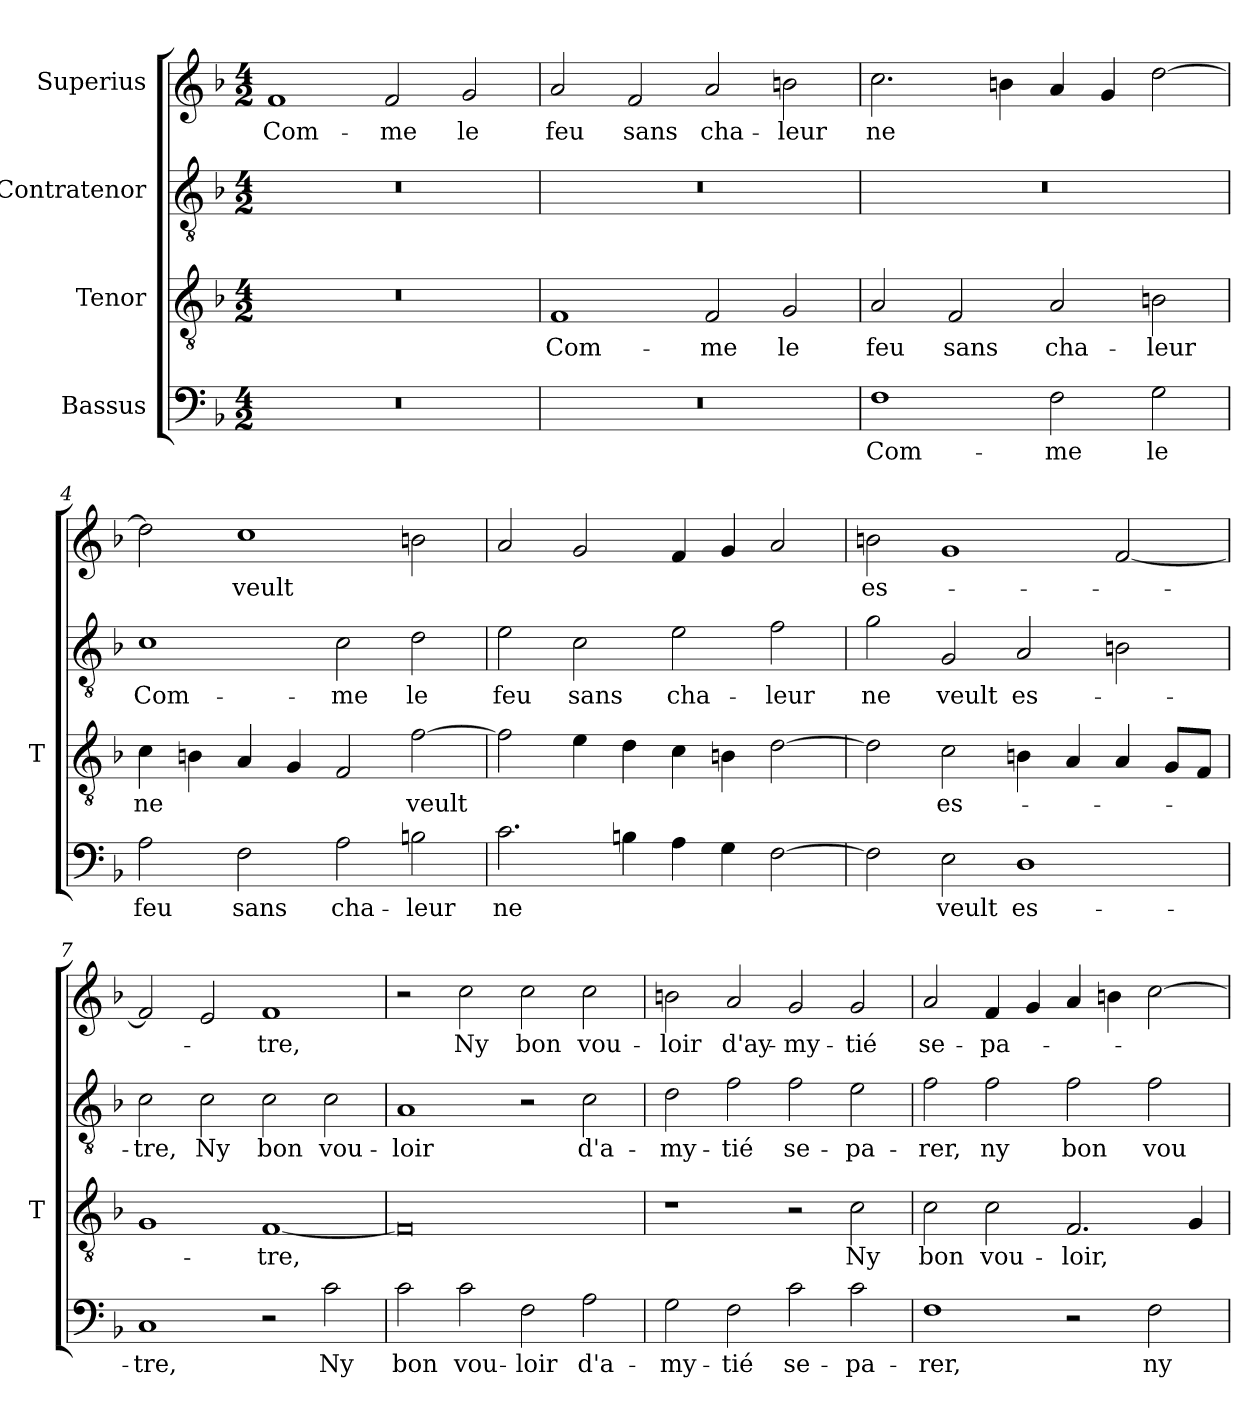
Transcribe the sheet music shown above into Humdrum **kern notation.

**kern	**text	**kern	**text	**kern	**text	**kern	**text
*part4	*part4	*part3	*part3	*part2	*part2	*part1	*part1
*staff4	*staff4	*staff3	*staff3	*staff2	*staff2	*staff1	*staff1
*I"Bassus	*	*I"Tenor	*	*I"Contratenor	*	*I"Superius	*
*	*	*I'T	*	*	*	*	*
*clefF4	*	*clefGv2	*	*clefGv2	*	*clefG2	*
*k[b-]	*	*k[b-]	*	*k[b-]	*	*k[b-]	*
*M4/2	*	*M4/2	*	*M4/2	*	*M4/2	*
=1	=1	=1	=1	=1	=1	=1	=1
0r	.	0r	.	0r	.	1f	Com-
.	.	.	.	.	.	2f	-me
.	.	.	.	.	.	2g	-le
=2	=2	=2	=2	=2	=2	=2	=2
0r	.	1F	Com-	0r	.	2a	-feu
.	.	.	.	.	.	2f	-sans
.	.	2F	-me	.	.	2a	cha-
.	.	2G	-le	.	.	2bn	-leur
=3	=3	=3	=3	=3	=3	=3	=3
1F	Com-	2A	-feu	0r	.	2.cc	-ne
.	.	2F	-sans	.	.	.	.
.	.	.	.	.	.	4bn	.
2F	-me	2A	cha-	.	.	4a	.
.	.	.	.	.	.	4g	.
2G	-le	2Bn	-leur	.	.	[2dd	.
=4	=4	=4	=4	=4	=4	=4	=4
2A	-feu	4c	-ne	1c	Com-	2dd]	.
.	.	4Bn	.	.	.	.	.
2F	-sans	4A	.	.	.	1cc	-veult
.	.	4G	.	.	.	.	.
2A	cha-	2F	.	2c	-me	.	.
2Bn	-leur	[2f	-veult	2d	-le	2bn	.
=5	=5	=5	=5	=5	=5	=5	=5
2.c	-ne	2f]	.	2e	-feu	2a	.
.	.	4e	.	2c	-sans	2g	.
4Bn	.	4d	.	.	.	.	.
4A	.	4c	.	2e	cha-	4f	.
4G	.	4Bn	.	.	.	4g	.
[2F	.	[2d	.	2f	-leur	2a	.
=6	=6	=6	=6	=6	=6	=6	=6
2F]	.	2d]	.	2g	-ne	2bn	es-
2E	-veult	2c	es-	2G	-veult	1g	.
1D	es-	4Bn	.	2A	es-	.	.
.	.	4A	.	.	.	.	.
.	.	4A	.	2Bn	.	[2f	.
.	.	8GL	.	.	.	.	.
.	.	8FJ	.	.	.	.	.
=7	=7	=7	=7	=7	=7	=7	=7
1C	-tre,	1G	.	2c	-tre,	2f]	.
.	.	.	.	2c	-Ny	2e	.
2r	.	[1F	-tre,	2c	-bon	1f	-tre,
2c	-Ny	.	.	2c	vou-	.	.
=8	=8	=8	=8	=8	=8	=8	=8
2c	-bon	0F]	.	1A	-loir	2r	.
2c	vou-	.	.	.	.	2cc	-Ny
2F	-loir	.	.	2r	.	2cc	-bon
2A	d'a-	.	.	2c	d'a-	2cc	vou-
=9	=9	=9	=9	=9	=9	=9	=9
2G	my-	1r	.	2d	my-	2bn	-loir
2F	-tié	.	.	2f	-tié	2a	d'ay-
2c	se-	2r	.	2f	se-	2g	my-
2c	pa-	2c	-Ny	2e	pa-	2g	-tié
=10	=10	=10	=10	=10	=10	=10	=10
1F	-rer,	2c	-bon	2f	-rer,	2a	se-
.	.	2c	vou-	2f	-ny	4f	pa-
.	.	.	.	.	.	4g	.
2r	.	2.F	-loir,	2f	-bon	4a	.
.	.	.	.	.	.	4bn	.
2F	-ny	.	.	2f	vou-	[2cc	.
.	.	4G	.	.	.	.	.
=	=	=	=	=	=	=	=
*-	*-	*-	*-	*-	*-	*-	*-
